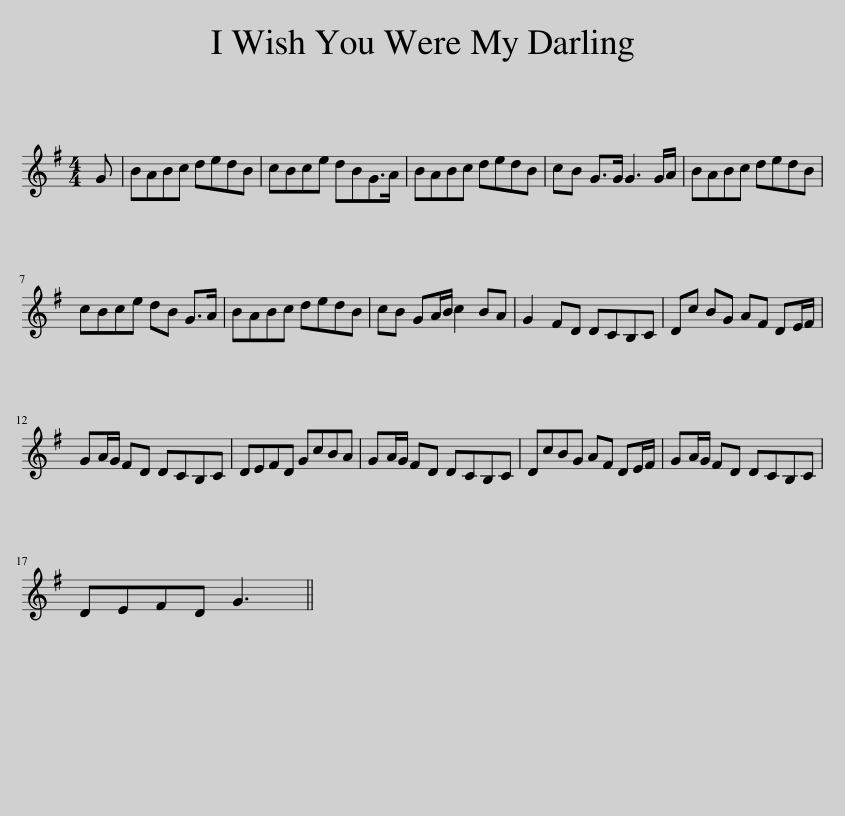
X:1
L:1/8
M:4/4
I:linebreak $
K:G
V:1 treble
V:1
 G | BABc dedB | cBce dBG>A | BABc dedB | cB G>G G3 G/A/ | %5
 BABc dedB |$ cBce dB G>A | BABc dedB | cB GA/B/ c2 BA | G2 FD DCB,C | %10
 Dc BG AF DE/F/ |$ GA/G/ FD DCB,C | DEFD GcBA | GA/G/ FD DCB,C | DcBG AF DE/F/ | %15
 GA/G/ FD DCB,C |$ DEFD G3 || %17
